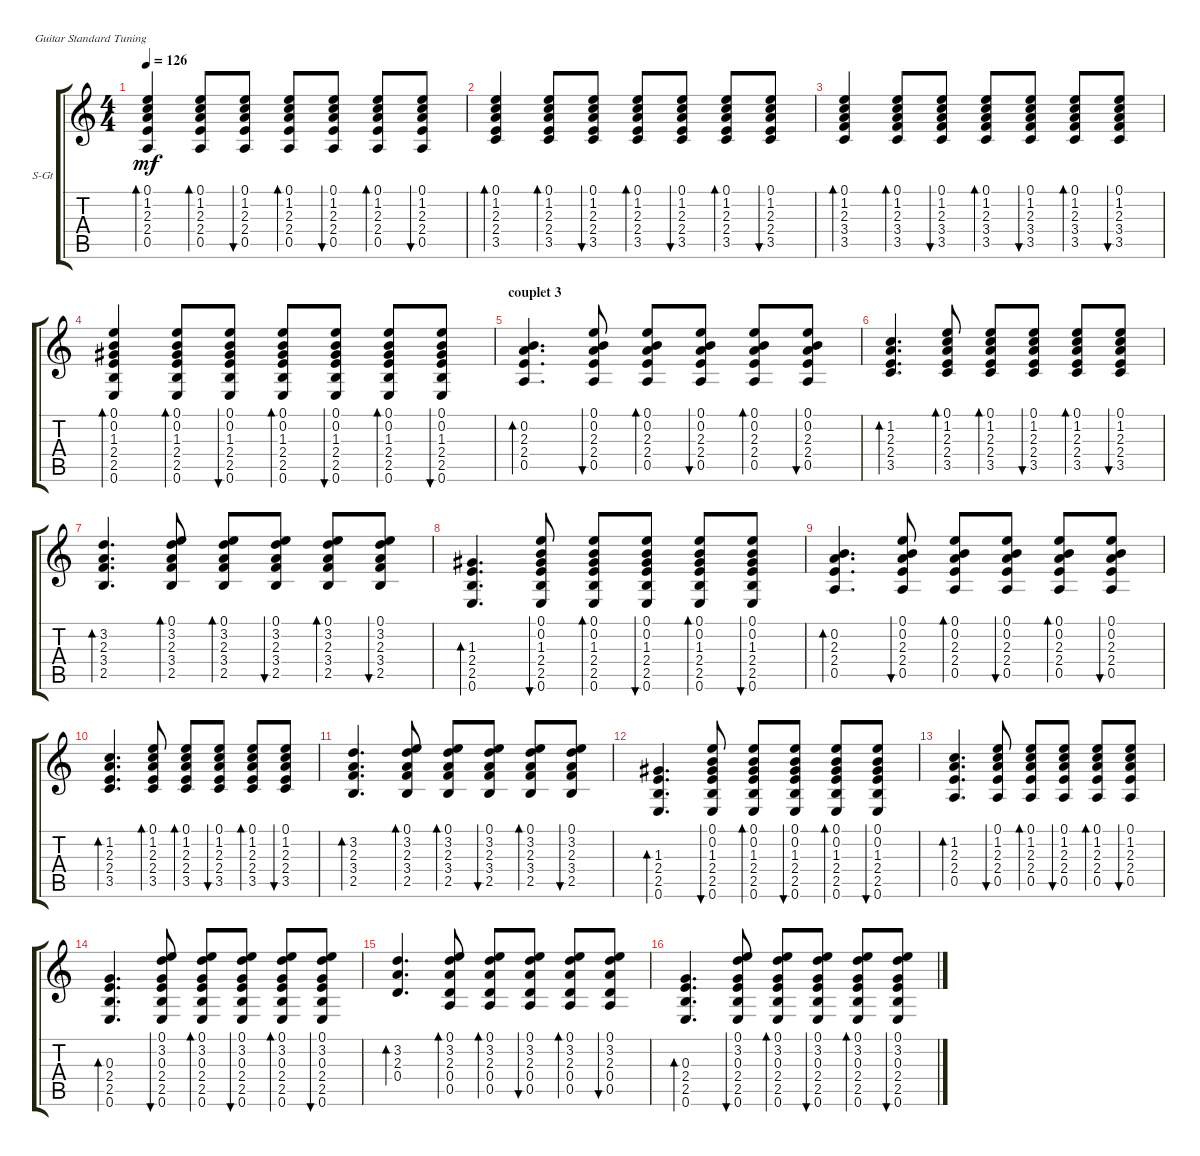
\defaultSystemsLayout 4
\bracketExtendMode groupsimilarinstruments
\firstSystemTrackNameOrientation horizontal
\otherSystemsTrackNameOrientation horizontal
\track ("Steel Guitar" "S-Gt") {instrument acousticguitarsteel}
\staff {score tabs}
\tuning (E4 B3 G3 D3 A2 E2)
\ts (4 4)
\tempo 126
\clef g2
\ks aminor
(0.5 2.4 2.3 1.2 0.1).4{bd 30 dy mf} (0.5 2.4 2.3 1.2 0.1).8{bd 30} (0.5 2.4 2.3 1.2 0.1).8{bu 30} (0.5 2.4 2.3 1.2 0.1).8{bd 30} (0.5 2.4 2.3 1.2 0.1).8{bu 30} (0.5 2.4 2.3 1.2 0.1).8{bd 30} (0.5 2.4 2.3 1.2 0.1).8{bu 30} |
(3.5 2.4 2.3 1.2 0.1).4{bd 30} (3.5 2.4 2.3 1.2 0.1).8{bd 30} (3.5 2.4 2.3 1.2 0.1).8{bu 30} (3.5 2.4 2.3 1.2 0.1).8{bd 30} (3.5 2.4 2.3 1.2 0.1).8{bu 30} (3.5 2.4 2.3 1.2 0.1).8{bd 30} (3.5 2.4 2.3 1.2 0.1).8{bu 30} |
(3.5 3.4 2.3 1.2 0.1).4{bd 30} (3.5 3.4 2.3 1.2 0.1).8{bd 30} (3.5 3.4 2.3 1.2 0.1).8{bu 30} (3.5 3.4 2.3 1.2 0.1).8{bd 30} (3.5 3.4 2.3 1.2 0.1).8{bu 30} (3.5 3.4 2.3 1.2 0.1).8{bd 30} (3.5 3.4 2.3 1.2 0.1).8{bu 30} |
(2.5 2.4 1.3 0.2 0.1 0.6).4{bd 30} (2.5 2.4 1.3 0.2 0.1 0.6).8{bd 30} (2.5 2.4 1.3 0.2 0.1 0.6).8{bu 30} (2.5 2.4 1.3 0.2 0.1 0.6).8{bd 30} (2.5 2.4 1.3 0.2 0.1 0.6).8{bu 30} (2.5 2.4 1.3 0.2 0.1 0.6).8{bd 30} (2.5 2.4 1.3 0.2 0.1 0.6).8{bu 30} |
\section ("" "couplet 3")
(0.5 2.4 2.3 0.2).4{d bd 30} (0.5 2.4 2.3 0.2 0.1).8{bu 30} (0.5 2.4 2.3 0.2 0.1).8{bd 30} (0.5 2.4 2.3 0.2 0.1).8{bu 30} (0.5 2.4 2.3 0.2 0.1).8{bd 30} (0.5 2.4 2.3 0.2 0.1).8{bu 30} |
(3.5 2.4 2.3 1.2).4{d bd 30} (3.5 2.4 2.3 1.2 0.1).8{bd 30} (3.5 2.4 2.3 1.2 0.1).8{bd 30} (3.5 2.4 2.3 1.2 0.1).8{bu 30} (3.5 2.4 2.3 1.2 0.1).8{bd 30} (3.5 2.4 2.3 1.2 0.1).8{bu 30} |
(2.5 3.4 2.3 3.2).4{d bd 30} (2.5 3.4 2.3 3.2 0.1).8{bd 30} (2.5 3.4 2.3 3.2 0.1).8{bd 30} (2.5 3.4 2.3 3.2 0.1).8{bu 30} (2.5 3.4 2.3 3.2 0.1).8{bd 30} (2.5 3.4 2.3 3.2 0.1).8{bu 30} |
(2.5 2.4 1.3 0.6).4{d bd 30} (2.5 2.4 1.3 0.2 0.1 0.6).8{bu 30} (2.5 2.4 1.3 0.2 0.1 0.6).8{bd 30} (2.5 2.4 1.3 0.2 0.1 0.6).8{bu 30} (2.5 2.4 1.3 0.2 0.1 0.6).8{bd 30} (2.5 2.4 1.3 0.2 0.1 0.6).8{bu 30} |
(0.5 2.4 2.3 0.2).4{d bd 30} (0.5 2.4 2.3 0.2 0.1).8{bu 30} (0.5 2.4 2.3 0.2 0.1).8{bd 30} (0.5 2.4 2.3 0.2 0.1).8{bu 30} (0.5 2.4 2.3 0.2 0.1).8{bd 30} (0.5 2.4 2.3 0.2 0.1).8{bu 30} |
(3.5 2.4 2.3 1.2).4{d bd 30} (3.5 2.4 2.3 1.2 0.1).8{bd 30} (3.5 2.4 2.3 1.2 0.1).8{bd 30} (3.5 2.4 2.3 1.2 0.1).8{bu 30} (3.5 2.4 2.3 1.2 0.1).8{bd 30} (3.5 2.4 2.3 1.2 0.1).8{bu 30} |
(2.5 3.4 2.3 3.2).4{d bd 30} (2.5 3.4 2.3 3.2 0.1).8{bd 30} (2.5 3.4 2.3 3.2 0.1).8{bd 30} (2.5 3.4 2.3 3.2 0.1).8{bu 30} (2.5 3.4 2.3 3.2 0.1).8{bd 30} (2.5 3.4 2.3 3.2 0.1).8{bu 30} |
(2.5 2.4 1.3 0.6).4{d bd 30} (2.5 2.4 1.3 0.2 0.1 0.6).8{bu 30} (2.5 2.4 1.3 0.2 0.1 0.6).8{bd 30} (2.5 2.4 1.3 0.2 0.1 0.6).8{bu 30} (2.5 2.4 1.3 0.2 0.1 0.6).8{bd 30} (2.5 2.4 1.3 0.2 0.1 0.6).8{bu 30} |
(0.5 2.4 2.3 1.2).4{d bd 30} (0.5 2.4 2.3 1.2 0.1).8{bu 30} (0.5 2.4 2.3 1.2 0.1).8{bd 30} (0.5 2.4 2.3 1.2 0.1).8{bu 30} (0.5 2.4 2.3 1.2 0.1).8{bd 30} (0.5 2.4 2.3 1.2 0.1).8{bu 30} |
(2.5 2.4 0.3 0.6).4{d bd 30} (2.5 2.4 0.3 3.2 0.1 0.6).8{bu 30} (2.5 2.4 0.3 3.2 0.1 0.6).8{bd 30} (2.5 2.4 0.3 3.2 0.1 0.6).8{bu 30} (2.5 2.4 0.3 3.2 0.1 0.6).8{bd 30} (2.5 2.4 0.3 3.2 0.1 0.6).8{bu 30} |
(0.4 2.3 3.2).4{d bd 30} (0.5 0.4 2.3 3.2 0.1).8{bd 30} (0.5 0.4 2.3 3.2 0.1).8{bd 30} (0.5 0.4 2.3 3.2 0.1).8{bu 30} (0.5 0.4 2.3 3.2 0.1).8{bd 30} (0.5 0.4 2.3 3.2 0.1).8{bu 30} |
(2.5 2.4 0.3 0.6).4{d bd 30} (2.5 2.4 0.3 3.2 0.1 0.6).8{bu 30} (2.5 2.4 0.3 3.2 0.1 0.6).8{bd 30} (2.5 2.4 0.3 3.2 0.1 0.6).8{bu 30} (2.5 2.4 0.3 3.2 0.1 0.6).8{bd 30} (2.5 2.4 0.3 3.2 0.1 0.6).8{bu 30}
